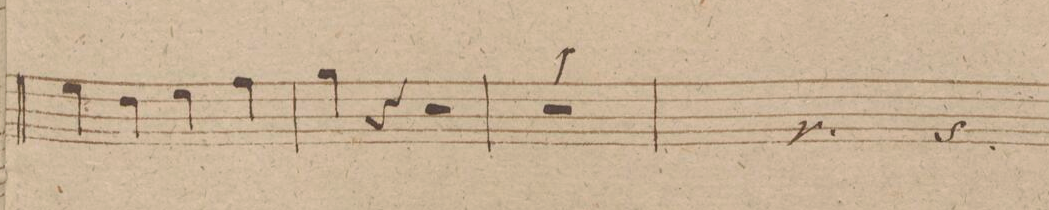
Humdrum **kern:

**kern	**dynam
*I"Clarinetto 1mo in. A.	*
*clefG2	*
*k[f#c#g#d#]	*
*met(c)	*
*M4/4	*
4cc#\	.
4b\	.
4cc#\	.
4dd#\	.
=33	=33
4ee\	.
4r	.
2r	.
=34	=34
1r	.
=35	=35
*-	*-
